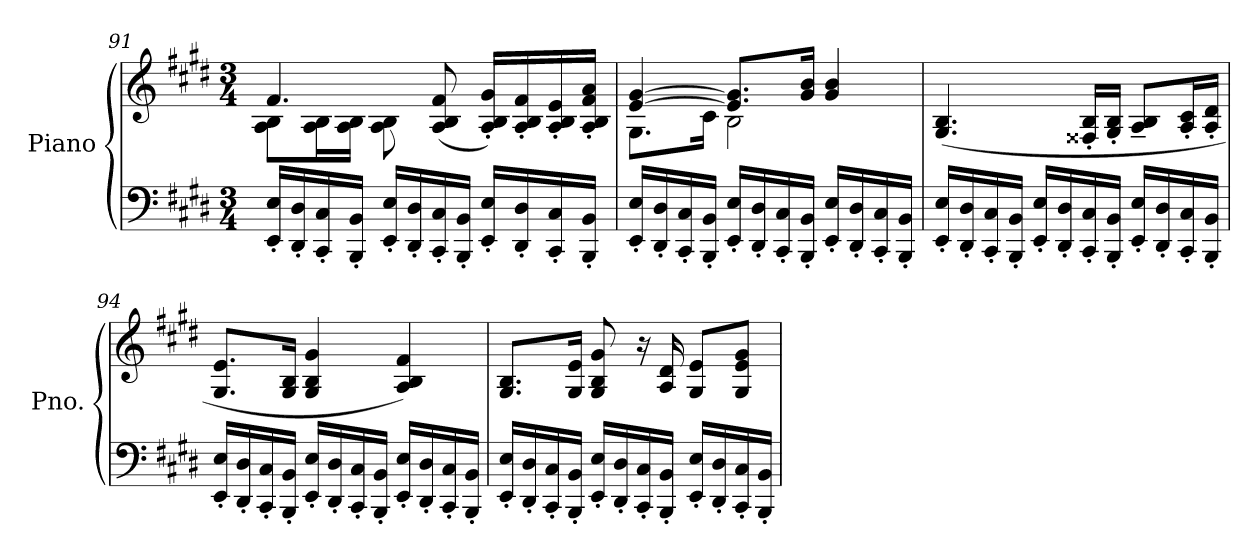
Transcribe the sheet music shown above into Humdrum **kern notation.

**kern	**kern	**dynam
*part1	*part1	*part1
*staff2	*staff1	*staff1/2
*I"Piano	*	*
*I'Pno.	*	*
!!LO:LB:g=z
*clefF4	*clefG2	*
*k[f#c#g#d#]	*k[f#c#g#d#]	*
*M3/4	*M3/4	*
=91	=91	=91
*	*^	*
16EE/' 16E/'LL	4.f#/	8A\ 8B\L	.
16DD#/' 16D#/'	.	.	.
16CC#/' 16C#/'	.	16A\ 16B\L	.
16BBB/' 16BB/'JJ	.	16A\ 16B\JJ	.
16EE/' 16E/'LL	.	8A\ 8B\	.
16DD#/' 16D#/'	.	.	.
16CC#/' 16C#/'	(8A/ 8B/ 8f#/	4.ryy	.
16BBB/' 16BB/'JJ	.	.	.
16EE/' 16E/'LL	16A/' 16B/' 16g#/'LL)	.	.
16DD#/' 16D#/'	16A/' 16B/' 16f#/'	.	.
16CC#/' 16C#/'	16A/' 16B/' 16e/'	.	.
16BBB/' 16BB/'JJ	16A/' 16B/' 16f#/' 16a/'JJ	.	.
!!LO:LB:g=z	!!
=92	=92	=92	=92
16EE/' 16E/'LL	[4e/ [4g#/	8.G#\L	.
16DD#/' 16D#/'	.	.	.
16CC#/' 16C#/'	.	.	.
16BBB/' 16BB/'JJ	.	16c#\Jk	.
16EE/' 16E/'LL	8.e/] 8.g#/]L	2B\	.
16DD#/' 16D#/'	.	.	.
16CC#/' 16C#/'	.	.	.
16BBB/' 16BB/'JJ	16g#/ 16b/Jk	.	.
16EE/' 16E/'LL	4g#/ 4b/	.	.
16DD#/' 16D#/'	.	.	.
16CC#/' 16C#/'	.	.	.
16BBB/' 16BB/'JJ	.	.	.
*	*v	*v	*
=93	=93	=93
!	!	!LO:DY:b
16EE/' 16E/'LL	(>4.G#/ 4.B/	other-dynamics
16DD#/' 16D#/'	.	.
16CC#/' 16C#/'	.	.
16BBB/' 16BB/'JJ	.	.
16EE/' 16E/'LL	.	.
16DD#/' 16D#/'	.	.
16CC#/' 16C#/'	16F##X/' 16B/'LL	.
16BBB/' 16BB/'JJ	16G#/' 16B/'JJ	.
16EE/' 16E/'LL	8A/~ 8B/~L	.
16DD#/' 16D#/'	.	.
16CC#/' 16C#/'	16A/' 16c#/'L	.
16BBB/' 16BB/'JJ	16A/' 16d#/'JJ	.
!!LO:LB:g=z
=94	=94	=94
16EE/' 16E/'LL	8.G#/ 8.e/L	.
16DD#/' 16D#/'	.	.
16CC#/' 16C#/'	.	.
16BBB/' 16BB/'JJ	16G#/ 16B/Jk	.
16EE/' 16E/'LL	4G#/ 4B/ 4g#/	.
16DD#/' 16D#/'	.	.
16CC#/' 16C#/'	.	.
16BBB/' 16BB/'JJ	.	.
16EE/' 16E/'LL	4A/ 4B/ 4f#/)	.
16DD#/' 16D#/'	.	.
16CC#/' 16C#/'	.	.
16BBB/' 16BB/'JJ	.	.
!!LO:LB:g=z
=95	=95	=95
16EE/' 16E/'LL	8.G#/ 8.B/L	.
16DD#/' 16D#/'	.	.
16CC#/' 16C#/'	.	.
16BBB/' 16BB/'JJ	16G#/ 16e/Jk	.
16EE/' 16E/'LL	8G#/ 8B/ 8g#/	.
16DD#/' 16D#/'	.	.
16CC#/' 16C#/'	16r	.
16BBB/' 16BB/'JJ	16A/ 16d#/	.
16EE/' 16E/'LL	8G#/ 8e/L	.
16DD#/' 16D#/'	.	.
16CC#/' 16C#/'	8G#/ 8e/ 8g#/J	.
16BBB/' 16BB/'JJ	.	.
=	=	=
*-	*-	*-
